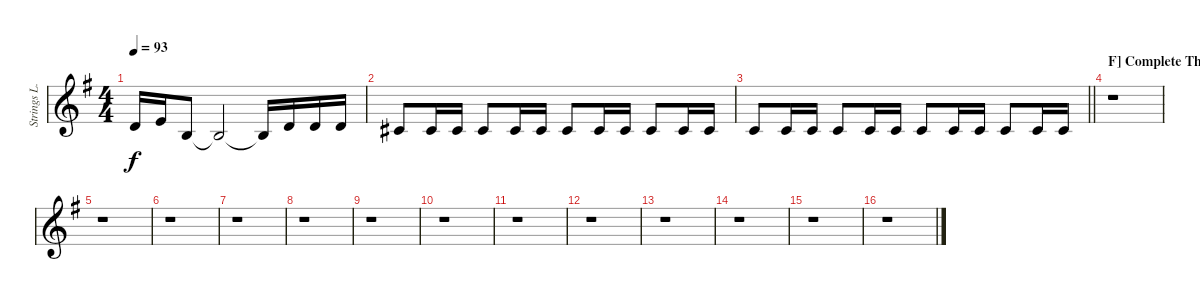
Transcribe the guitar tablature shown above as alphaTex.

\track ("Strings L.H. - Arjen Lucassen" "Strings L.") {instrument stringensemble1}
\staff {score}
\tuning (E5 B4 G4 D4 A3 E3) {hide}
\ts (4 4)
\tempo 93
\clef g2
\ks eminor
0.4.16{dy f} 2.4.16 2.5.8 2.5{t}.2 2.5{t}.16 0.4.16 0.4.16 0.4.16 |
4.5.8 4.5.16 4.5.16 4.5.8 4.5.16 4.5.16 4.5.8 4.5.16 4.5.16 4.5.8 4.5.16 4.5.16 |
\barLineRight lightlight
3.5.8 3.5.16 3.5.16 3.5.8 3.5.16 3.5.16 3.5.8 3.5.16 3.5.16 3.5.8 3.5.16 3.5.16 |
\section ("" "F] Complete The Circle")
r.1 |
r.1 |
r.1 |
r.1 |
r.1 |
r.1 |
r.1 |
r.1 |
r.1 |
r.1 |
r.1 |
r.1 |
r.1
